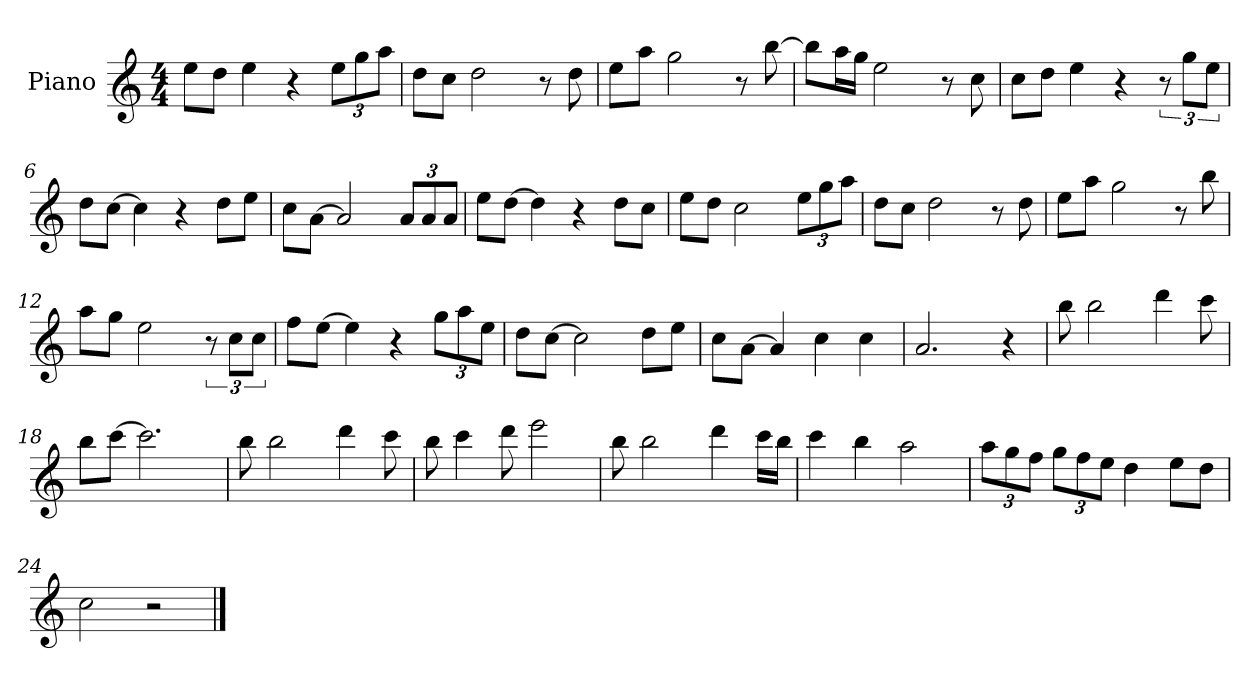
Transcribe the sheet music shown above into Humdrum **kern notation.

**kern
*part1
*staff1
*I"Piano
*I'Pno.
*clefG2
*k[]
*M4/4
*MM90
=1
8ee\L
8dd\J
4ee\
4r
*Xbrackettup
12ee\L
12gg\
12aa\J
=2
8dd\L
8cc\J
2dd\
8r
8dd\
=3
8ee\L
8aa\J
2gg\
8r
[8bb\
=4
8bb\L]
16aa\L
16gg\JJ
2ee\
8r
8cc\
!!LO:LB:g=z
=5
8cc\L
8dd\J
4ee\
4r
*brackettup
12r
12gg\L
12ee\J
=6
8dd\L
[8cc\J
4cc\]
4r
8dd\L
8ee\J
=7
8cc\L
[8a\J
2a/]
*Xbrackettup
12a/L
12a/
12a/J
=8
8ee\L
[8dd\J
4dd\]
4r
8dd\L
8cc\J
!!LO:LB:g=z
=9
8ee\L
8dd\J
2cc\
12ee\L
12gg\
12aa\J
=10
8dd\L
8cc\J
2dd\
8r
8dd\
=11
8ee\L
8aa\J
2gg\
8r
8bb\
=12
8aa\L
8gg\J
2ee\
*brackettup
12r
12cc\L
12cc\J
!!LO:LB:g=z
=13
8ff\L
[8ee\J
4ee\]
4r
*Xbrackettup
12gg\L
12aa\
12ee\J
=14
8dd\L
[8cc\J
2cc\]
8dd\L
8ee\J
=15
8cc\L
[8a\J
4a/]
4cc\
4cc\
=16
2.a/
4r
!!LO:LB:g=z
=17
8bb\
2bb\
4ddd\
8ccc\
=18
8bb\L
[8ccc\J
2.ccc\]
=19
8bb\
2bb\
4ddd\
8ccc\
=20
8bb\
4ccc\
8ddd\
2eee\
!!LO:LB:g=z
=21
8bb\
2bb\
4ddd\
16ccc\LL
16bb\JJ
=22
4ccc\
4bb\
2aa\
=23
12aa\L
12gg\
12ff\J
12gg\L
12ff\
12ee\J
4dd\
8ee\L
8dd\J
=24
2cc\
2r
==
*-
